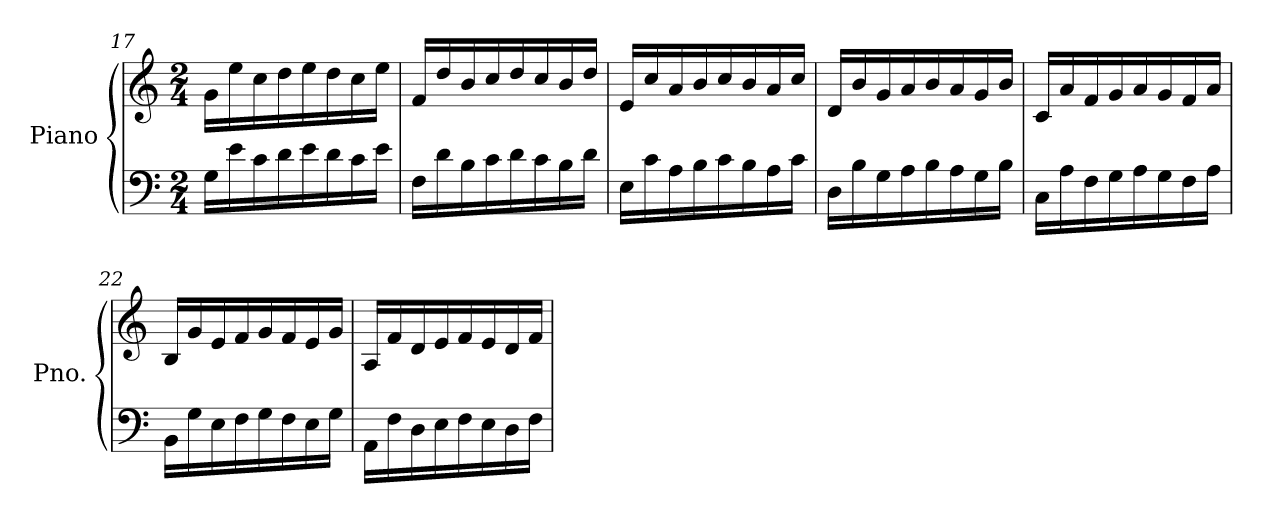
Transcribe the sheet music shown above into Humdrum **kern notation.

**kern	**kern
*part1	*part1
*staff2	*staff1
*I"Piano	*
*I'Pno.	*
*clefF4	*clefG2
*k[]	*k[]
*M2/4	*M2/4
=17	=17
16G\LL	16g\LL
16e\	16ee\
16c\	16cc\
16d\	16dd\
16e\	16ee\
16d\	16dd\
16c\	16cc\
16e\JJ	16ee\JJ
!!LO:LB:g=z
=18	=18
16F\LL	16f/LL
16d\	16dd/
16B\	16b/
16c\	16cc/
16d\	16dd/
16c\	16cc/
16B\	16b/
16d\JJ	16dd/JJ
=19	=19
16E\LL	16e/LL
16c\	16cc/
16A\	16a/
16B\	16b/
16c\	16cc/
16B\	16b/
16A\	16a/
16c\JJ	16cc/JJ
=20	=20
16D\LL	16d/LL
16B\	16b/
16G\	16g/
16A\	16a/
16B\	16b/
16A\	16a/
16G\	16g/
16B\JJ	16b/JJ
=21	=21
16C\LL	16c/LL
16A\	16a/
16F\	16f/
16G\	16g/
16A\	16a/
16G\	16g/
16F\	16f/
16A\JJ	16a/JJ
=22	=22
16BB\LL	16B/LL
16G\	16g/
16E\	16e/
16F\	16f/
16G\	16g/
16F\	16f/
16E\	16e/
16G\JJ	16g/JJ
=23	=23
16AA\LL	16A/LL
16F\	16f/
16D\	16d/
16E\	16e/
16F\	16f/
16E\	16e/
16D\	16d/
16F\JJ	16f/JJ
=	=
*-	*-
